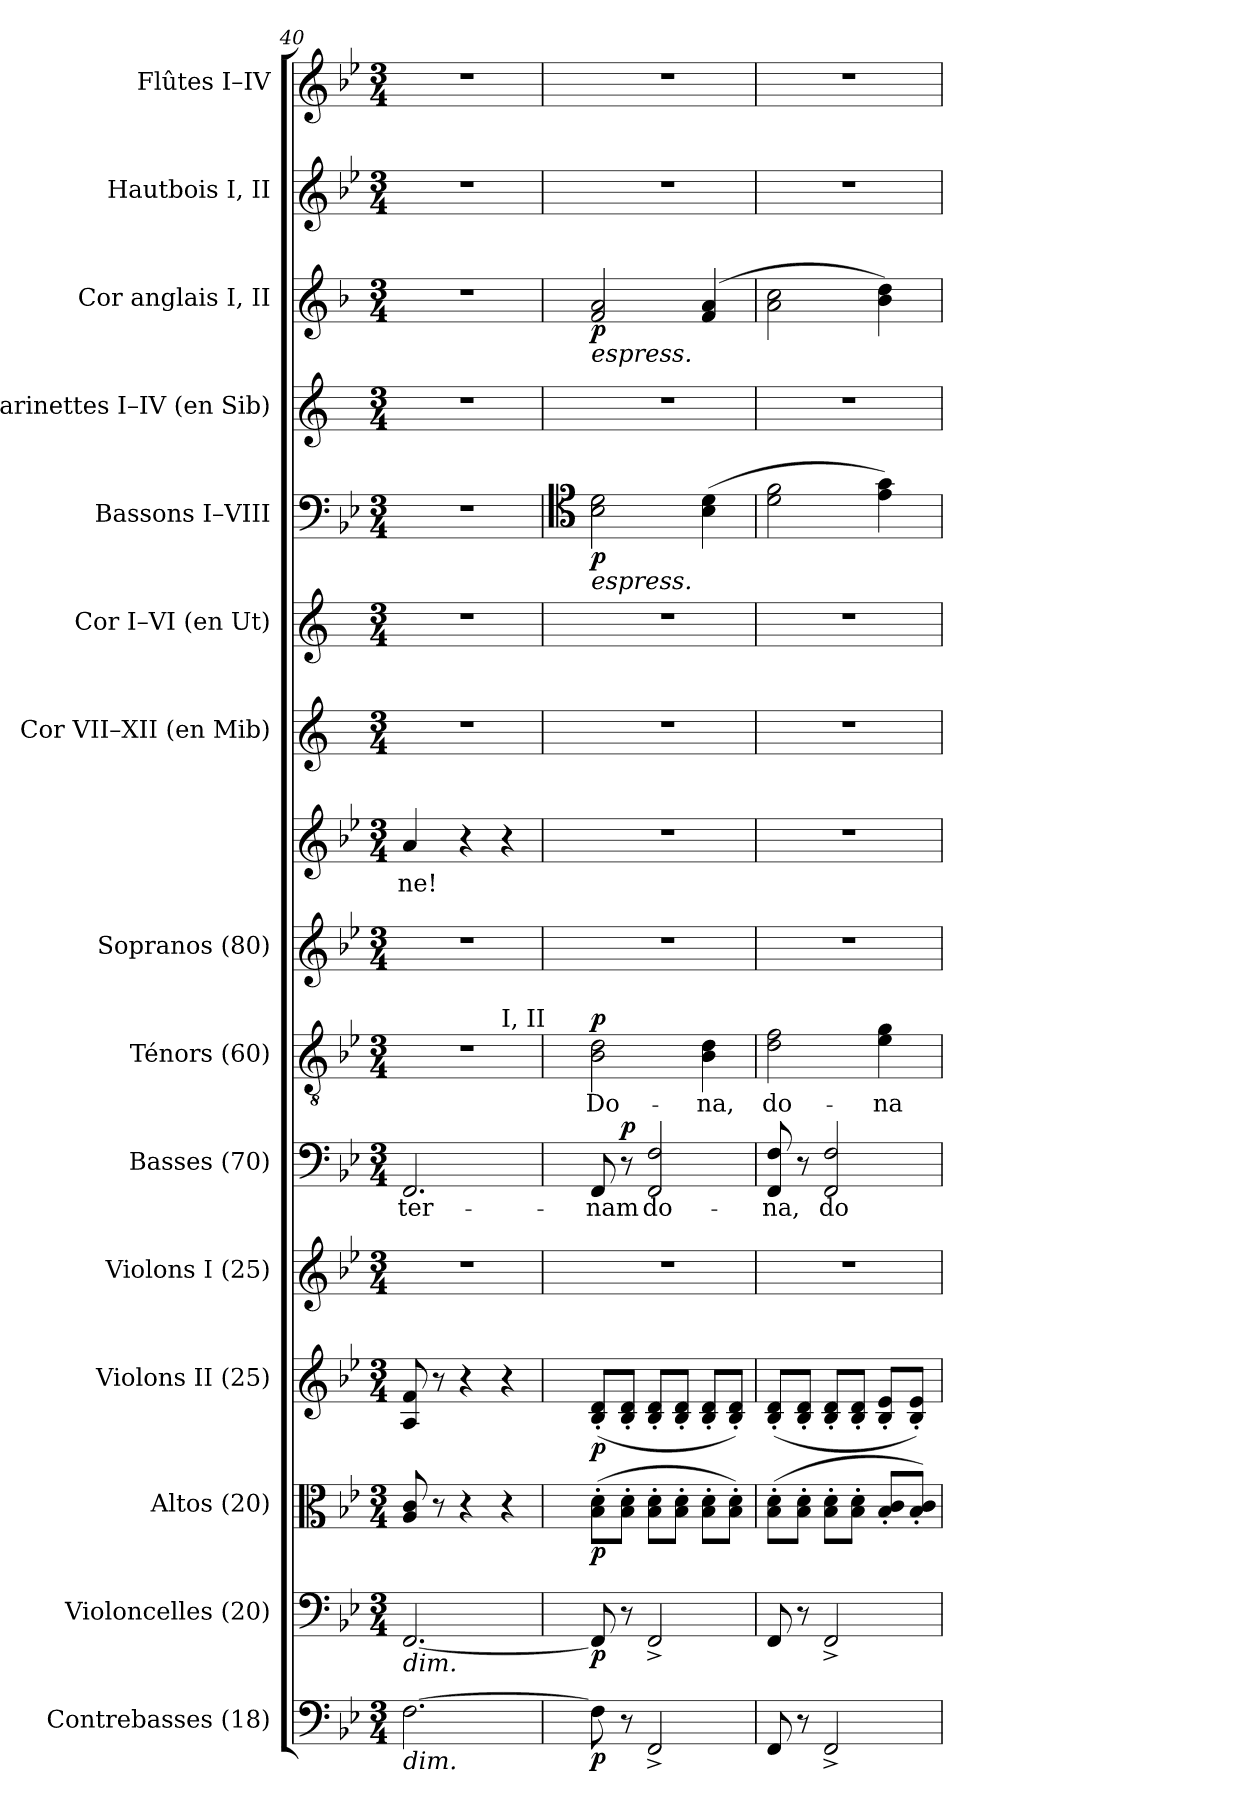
**kern	**dynam	**kern	**dynam	**kern	**dynam	**kern	**dynam	**kern	**kern	**text	**dynam	**kern	**text	**dynam	**kern	**kern	**text	**kern	**kern	**kern	**dynam	**kern	**kern	**dynam	**kern	**kern
*part15	*part15	*part14	*part14	*part13	*part13	*part12	*part12	*part11	*part10	*part10	*part10	*part9	*part9	*part9	*part8	*part8	*part8	*part7	*part6	*part5	*part5	*part4	*part3	*part3	*part2	*part1
*staff16	*staff16	*staff15	*staff15	*staff14	*staff14	*staff13	*staff13	*staff12	*staff11	*staff11	*staff11	*staff10	*staff10	*staff10	*staff9	*staff8	*staff8	*staff7	*staff6	*staff5	*staff5	*staff4	*staff3	*staff3	*staff2	*staff1
*I"Contrebasses (18)	*	*I"Violoncelles (20)	*	*I"Altos (20)	*	*I"Violons II (25)	*	*I"Violons I (25)	*I"Basses (70)	*	*	*I"Ténors (60)	*	*	*I"Sopranos (80)	*	*	*I"Cor VII–XII (en Mib)	*I"Cor I–VI (en Ut)	*I"Bassons I–VIII	*	*I"Clarinettes I–IV (en Sib)	*I"Cor anglais I, II	*	*I"Hautbois I, II	*I"Flûtes I–IV
*I'Cb.	*	*I'Vlles	*	*I'Altos	*	*I'Vns II	*	*I'Vns I	*I'Basses	*	*	*I'Tén.	*	*	*I'Sopr.	*	*	*I'Cor (Mib)	*I'Cor (Ut)	*I'Bns	*	*I'Cl. (Sib)	*I'C. a.	*	*I'Hb.	*I'Fl.
*clefF4	*	*clefF4	*	*clefC3	*	*clefG2	*	*clefG2	*clefF4	*	*	*clefGv2	*	*	*clefG2	*clefG2	*	*clefG2	*clefG2	*clefF4	*	*clefG2	*clefG2	*	*clefG2	*clefG2
*ITrd7c12	*	*	*	*	*	*	*	*	*	*	*	*ITrd7c12	*	*	*	*	*	*ITrd5c9	*ITrd7c12	*	*	*ITrd1c2	*ITrd4c7	*	*	*
*k[b-e-]	*	*k[b-e-]	*	*k[b-e-]	*	*k[b-e-]	*	*k[b-e-]	*k[b-e-]	*	*	*k[b-e-]	*	*	*k[b-e-]	*k[b-e-]	*	*k[b-e-a-]	*k[]	*k[b-e-]	*	*k[b-e-]	*k[b-e-]	*	*k[b-e-]	*k[b-e-]
*B-:	*	*B-:	*	*B-:	*	*B-:	*	*B-:	*B-:	*	*	*B-:	*	*	*B-:	*B-:	*	*E-:	*C:	*B-:	*	*B-:	*B-:	*	*B-:	*B-:
*M3/4	*	*M3/4	*	*M3/4	*	*M3/4	*	*M3/4	*M3/4	*	*	*M3/4	*	*	*M3/4	*M3/4	*	*M3/4	*M3/4	*M3/4	*	*M3/4	*M3/4	*	*M3/4	*M3/4
=40	=40	=40	=40	=40	=40	=40	=40	=40	=40	=40	=40	=40	=40	=40	=40	=40	=40	=40	=40	=40	=40	=40	=40	=40	=40	=40
!	!	!	!	!	!	!	!	!LO:N:vis=1	!	!	!	!	!	!	!	!	!	!	!	!	!	!	!	!	!	!
!	!	!	!	!	!	!	!	!	!	!LO:LY:b:color=#000000	!	!LO:N:vis=1	!	!	!LO:N:vis=1	!	!	!	!	!	!	!	!	!	!	!
!	!	!LO:TX:b:i:t=dim.	!	!	!	!	!	!	!	!	!	!	!	!	!	!	!	!	!	!	!	!	!	!	!	!
!LO:TX:b:i:t=dim.	!	!	!	!	!	!	!	!	!	!	!	!	!	!	!	!	!	!	!	!	!	!	!	!	!	!
!	!	!	!	!	!	!	!	!	!	!	!	!	!	!	!	!	!LO:LY:b:color=#000000	!LO:N:vis=1	!LO:N:vis=1	!LO:N:vis=1	!	!LO:N:vis=1	!LO:N:vis=1	!	!LO:N:vis=1	!LO:N:vis=1
*	*	*	*	*	*	*	*	*	*	*	*	*^	*	*	*	*	*	*	*	*	*	*	*	*	*	*
[>2.FFi\	.	[<2.FFi/	.	8Ai/ 8ci	.	8Ai/ 8fi	.	2.r	2.FFi/	-ter-	.	2.r	2ryy	.	.	2.r	4ai/	-ne!	2.r	2.r	2.r	.	2.r	2.r	.	2.r	2.r
.	.	.	.	8r	.	8r	.	.	.	.	.	.	.	.	.	.	.	.	.	.	.	.	.	.	.	.	.
.	.	.	.	4r	.	4r	.	.	.	.	.	.	.	.	.	.	4r	.	.	.	.	.	.	.	.	.	.
!	!	!	!	!	!	!	!	!	!	!	!	!	!LO:TX:a:t=I, II	!	!	!	!	!	!	!	!	!	!	!	!	!	!
.	.	.	.	4r	.	4r	.	.	.	.	.	.	4ryy	.	.	.	4r	.	.	.	.	.	.	.	.	.	.
*	*	*	*	*	*	*	*	*	*	*	*	*v	*v	*	*	*	*	*	*	*	*	*	*	*	*	*	*
=41	=41	=41	=41	=41	=41	=41	=41	=41	=41	=41	=41	=41	=41	=41	=41	=41	=41	=41	=41	=41	=41	=41	=41	=41	=41	=41
*	*	*	*	*	*	*	*	*	*	*	*	*	*	*	*	*	*	*	*	*clefC4	*	*	*	*	*	*
*	*	*	*	*	*	*	*	*	*	*	*	*^	*	*	*	*	*	*	*	*	*	*	*	*	*	*
!	!	!	!	!	!	!	!	!LO:N:vis=1	!	!	!	!	!	!	!	!	!	!	!	!	!	!	!	!	!	!	!
*	*	*	*	*	*	*	*	*	*	*	*	*v	*v	*	*	*	*	*	*	*	*	*	*	*	*	*	*
*	*	*	*	*	*	*	*	*	*	*	*	*^	*	*	*	*	*	*	*	*	*	*	*	*	*	*
!	!	!	!	!	!	!	!	!	!	!LO:LY:b:color=#000000	!	!	!	!	!	!	!	!	!	!	!	!	!	!	!	!	!
*	*	*	*	*	*	*	*	*	*	*	*	*v	*v	*	*	*	*	*	*	*	*	*	*	*	*	*	*
*	*	*	*	*	*	*	*	*	*	*	*	*^	*	*	*	*	*	*	*	*	*	*	*	*	*	*
!	!	!	!	!	!	!	!	!	!	!	!	!	!	!	!	!	!	!	!	!	!	!	!	!LO:TX:b:i:t=espress.	!	!	!
!	!	!	!	!	!	!	!	!	!	!	!	!	!	!	!	!	!	!	!	!	!LO:TX:b:i:t=espress.	!	!	!	!	!	!
!	!	!	!	!	!	!	!	!	!	!	!	!LO:TX:a:i:t=espress.	!	!	!	!	!	!	!	!	!	!	!	!	!	!	!
!	!	!	!	!	!	!	!	!	!	!	!	!	!	!LO:LY:b:color=#000000	!	!LO:N:vis=1	!LO:N:vis=1	!	!LO:N:vis=1	!LO:N:vis=1	!	!	!LO:N:vis=1	!	!	!LO:N:vis=1	!LO:N:vis=1
*	*	*	*	*	*	*	*	*	*	*	*	*v	*v	*	*	*	*	*	*	*	*	*	*	*	*	*	*
8FFi\]	p	8FFi/]	p	(8B-i'\ 8di'\L	p	(8B-i'/ 8di'/L	p	2.r	8FFi/	-nam	.	2BB-i\ 2Di	Do-	p	2.r	2.r	.	2.r	2.r	2B-i\ 2di	p	2.r	2B-i/ 2di	p	2.r	2.r
8r	.	8r	.	8B-i'\ 8di'\J	.	8B-i'/ 8di'/J	.	.	8r	.	p	.	.	.	.	.	.	.	.	.	.	.	.	.	.	.
!	!	!	!	!	!	!	!	!	!	!LO:LY:b:color=#000000	!	!	!	!	!	!	!	!	!	!	!	!	!	!	!	!
2FFF^i/	.	2FF^i/	.	8B-i'\ 8di'\L	.	8B-i'/ 8di'/L	.	.	2FFi/ 2Fi	do-	.	.	.	.	.	.	.	.	.	.	.	.	.	.	.	.
.	.	.	.	8B-i'\ 8di'\J	.	8B-i'/ 8di'/J	.	.	.	.	.	.	.	.	.	.	.	.	.	.	.	.	.	.	.	.
!	!	!	!	!	!	!	!	!	!	!	!	!	!LO:LY:b:color=#000000	!	!	!	!	!	!	!	!	!	!	!	!	!
.	.	.	.	8B-i'\ 8di'\L	.	8B-i'/ 8di'/L	.	.	.	.	.	4BB-i\ 4Di	-na,	.	.	.	.	.	.	(4B-i\ 4di	.	.	(4B-i/ 4di	.	.	.
.	.	.	.	8B-i'\ 8di'\J)	.	8B-i'/ 8di'/J)	.	.	.	.	.	.	.	.	.	.	.	.	.	.	.	.	.	.	.	.
=42	=42	=42	=42	=42	=42	=42	=42	=42	=42	=42	=42	=42	=42	=42	=42	=42	=42	=42	=42	=42	=42	=42	=42	=42	=42	=42
!	!	!	!	!	!	!	!	!LO:N:vis=1	!	!	!	!	!	!	!	!	!	!	!	!	!	!	!	!	!	!
!	!	!	!	!	!	!	!	!	!	!LO:LY:b:color=#000000	!	!	!	!	!	!	!	!	!	!	!	!	!	!	!	!
!	!	!	!	!	!	!	!	!	!	!	!	!	!LO:LY:b:color=#000000	!	!LO:N:vis=1	!LO:N:vis=1	!	!LO:N:vis=1	!LO:N:vis=1	!	!	!LO:N:vis=1	!	!	!LO:N:vis=1	!LO:N:vis=1
8FFFi/	.	8FFi/	.	(8B-i'\ 8di'\L	.	(8B-i'/ 8di'/L	.	2.r	8FFi/ 8Fi	-na,	.	2Di\ 2Fi	do-	.	2.r	2.r	.	2.r	2.r	2di\ 2fi	.	2.r	2di\ 2fi	.	2.r	2.r
8r	.	8r	.	8B-i'\ 8di'\J	.	8B-i'/ 8di'/J	.	.	8r	.	.	.	.	.	.	.	.	.	.	.	.	.	.	.	.	.
!	!	!	!	!	!	!	!	!	!	!LO:LY:b:color=#000000	!	!	!	!	!	!	!	!	!	!	!	!	!	!	!	!
2FFF^i/	.	2FF^i/	.	8B-i'\ 8di'\L	.	8B-i'/ 8di'/L	.	.	2FFi/ 2Fi	do-	.	.	.	.	.	.	.	.	.	.	.	.	.	.	.	.
.	.	.	.	8B-i'\ 8di'\J	.	8B-i'/ 8di'/J	.	.	.	.	.	.	.	.	.	.	.	.	.	.	.	.	.	.	.	.
!	!	!	!	!	!	!	!	!	!	!	!	!	!LO:LY:b:color=#000000	!	!	!	!	!	!	!	!	!	!	!	!	!
.	.	.	.	8B-i'/ 8ci'/L	.	8B-i'/ 8e-i'/L	.	.	.	.	.	4E-i\ 4Gi	-na	.	.	.	.	.	.	4e-i\ 4gi)	.	.	4e-i\ 4gi)	.	.	.
.	.	.	.	8B-i'/ 8ci'/J)	.	8B-i'/ 8e-i'/J)	.	.	.	.	.	.	.	.	.	.	.	.	.	.	.	.	.	.	.	.
=	=	=	=	=	=	=	=	=	=	=	=	=	=	=	=	=	=	=	=	=	=	=	=	=	=	=
*-	*-	*-	*-	*-	*-	*-	*-	*-	*-	*-	*-	*-	*-	*-	*-	*-	*-	*-	*-	*-	*-	*-	*-	*-	*-	*-
